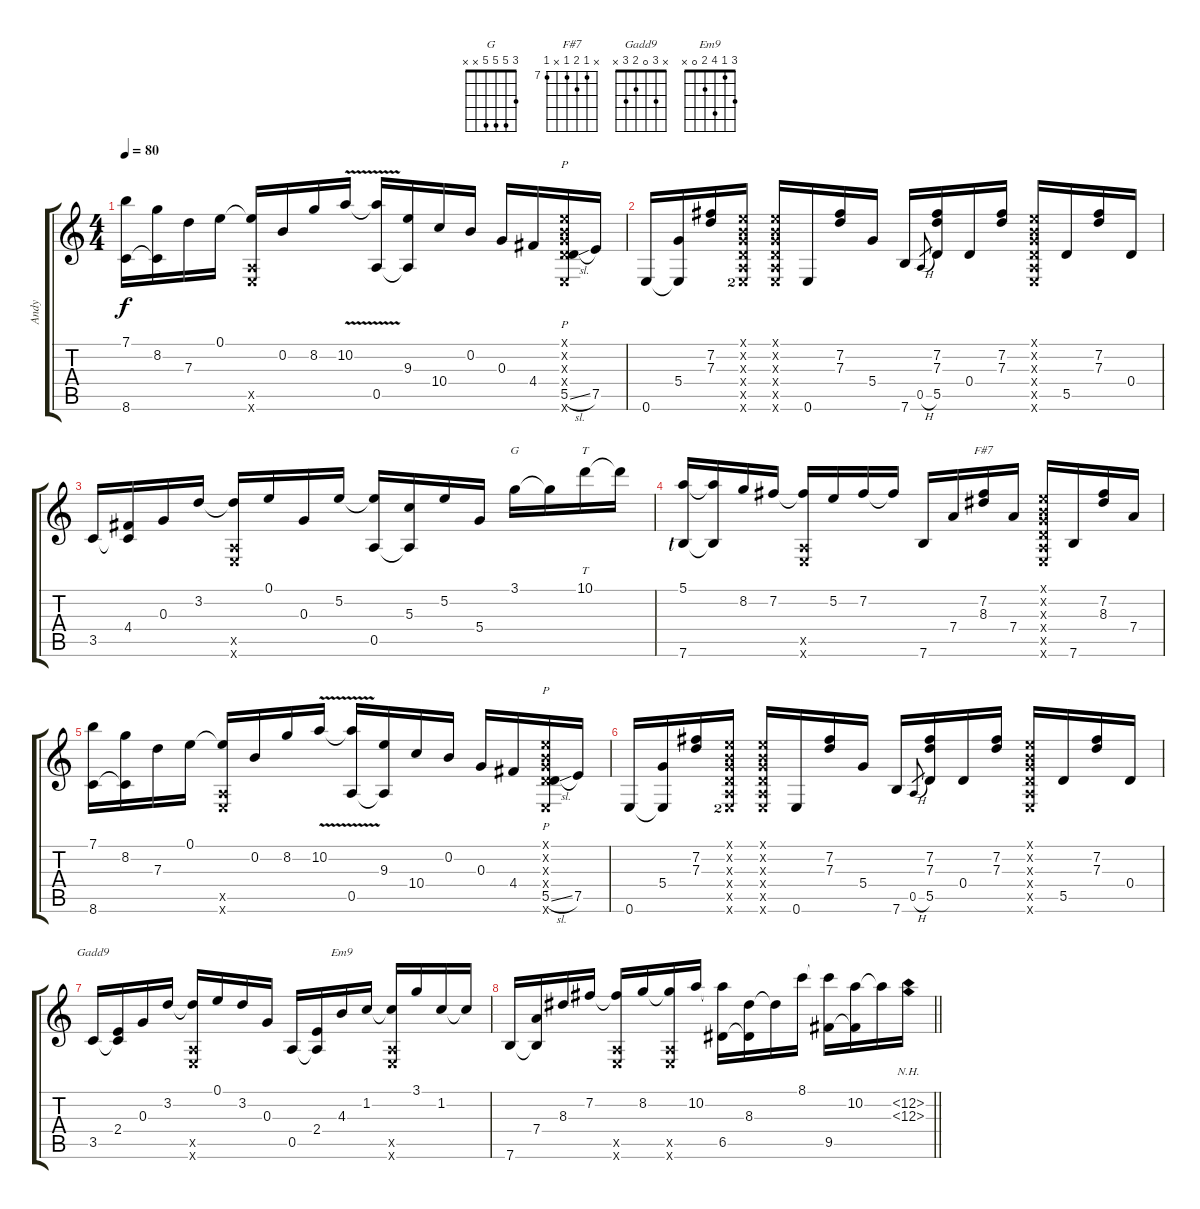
\track ("Andy" "Andy") {instrument acousticguitarsteel}
\staff {score tabs}
\tuning (E4 B3 G3 D3 A2 E2) {hide}
\chord ("G" 3 5 5 5 x x)
\chord ("F#7" x 7 8 7 x 7) {firstfret 7}
\chord ("Gadd9" x 3 0 2 3 x)
\chord ("Em9" 3 1 4 2 0 x)
\ts (4 4)
\tempo 80
\clef g2
\ks c
(7.1 8.6).16{dy f} (8.2 8.6{t}).16 7.3.16 0.1.16 (0.1{t} 0.5{x} 0.6{x}).16 0.2.16 8.2.16 10.2{v}.16 (10.2{t} 0.5).16 (9.3 0.5{t}).16 10.4.16 0.2.16 0.3.16 4.4.16 (0.1{x} 0.2{x} 0.3{x} 0.4{x} 5.5{sl} 0.6{x}).16{p} 7.5.16 |
0.6.16 (5.4 0.6{t}).16 (7.2 7.3).16 (0.1{x} 0.2{x} 0.3{x} 0.4{x} 0.5{x} 0.6{x lf 3}).16 (0.1{x} 0.2{x} 0.3{x} 0.4{x} 0.5{x} 0.6{x}).16 0.6.16 (7.2 7.3).16 5.4.16 7.6.16 0.5{h}.8{gr} (7.2 7.3 5.5).16 0.4.16 (7.2 7.3).16 (0.1{x} 0.2{x} 0.3{x} 0.4{x} 0.5{x} 0.6{x}).16 5.5.16 (7.2 7.3).16 0.4.16 |
3.5.16 (4.4 3.5{t}).16 0.3.16 3.2.16 (3.2{t} 0.5{x} 0.6{x}).16 0.1.16 0.3.16 5.2.16 (5.2{t} 0.5).16 (5.3 0.5{t}).16 5.2.16 5.4.16 3.1.16{ch "G"} 3.1{t}.16 10.1.16{tt} 10.1{t}.16 |
(5.1 7.6{lf 1}).16 (5.1{t} 7.6{t}).16 8.2.16 7.2.16 (7.2{t} 0.5{x} 0.6{x}).16 5.2.16 7.2.16 7.2{t}.16 7.6.16 7.4.16 (7.2 8.3).16{ch "F#7"} 7.4.16 (0.1{x} 0.2{x} 0.3{x} 0.4{x} 0.5{x} 0.6{x}).16 7.6.16 (7.2 8.3).16 7.4.16 |
(7.1 8.6).16 (8.2 8.6{t}).16 7.3.16 0.1.16 (0.1{t} 0.5{x} 0.6{x}).16 0.2.16 8.2.16 10.2{v}.16 (10.2{t} 0.5).16 (9.3 0.5{t}).16 10.4.16 0.2.16 0.3.16 4.4.16 (0.1{x} 0.2{x} 0.3{x} 0.4{x} 5.5{sl} 0.6{x}).16{p} 7.5.16 |
0.6.16 (5.4 0.6{t}).16 (7.2 7.3).16 (0.1{x} 0.2{x} 0.3{x} 0.4{x} 0.5{x} 0.6{x lf 3}).16 (0.1{x} 0.2{x} 0.3{x} 0.4{x} 0.5{x} 0.6{x}).16 0.6.16 (7.2 7.3).16 5.4.16 7.6.16 0.5{h}.8{gr} (7.2 7.3 5.5).16 0.4.16 (7.2 7.3).16 (0.1{x} 0.2{x} 0.3{x} 0.4{x} 0.5{x} 0.6{x}).16 5.5.16 (7.2 7.3).16 0.4.16 |
3.5.16{ch "Gadd9"} (2.4 3.5{t}).16 0.3.16 3.2.16 (3.2{t} 0.5{x} 0.6{x}).16 0.1.16 3.2.16 0.3.16 0.5.16 (2.4 0.5{t}).16 4.3.16{ch "Em9"} 1.2.16 (1.2{t} 0.5{x} 0.6{x}).16 3.1.16 1.2.16 1.2{t}.16 |
\barLineRight lightlight
7.6.16 (7.4 7.6{t}).16 8.3.16 7.2.16 (7.2{t} 0.5{x} 0.6{x}).16 8.2.16 (8.2{t} 0.5{x} 0.6{x}).16 10.2.16 (10.2{t} 6.5).16 (8.3 6.5{t}).16 8.3{t}.16 8.1.16 (8.1{t} 9.5).16 (10.2 9.5{t}).16 10.2{t}.16 (12.2{nh} 12.3{nh}).16
